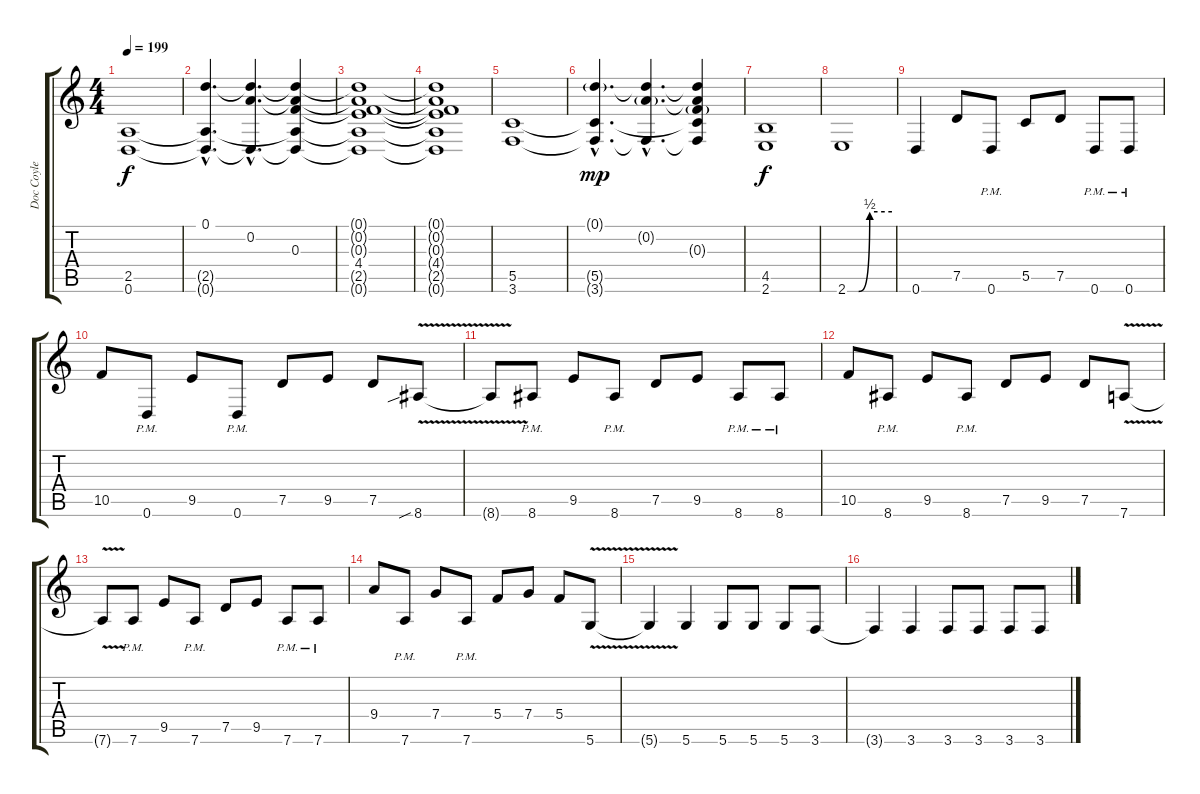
\track ("Doc Coyle (Guitar)" "Doc Coyle ") {instrument overdrivenguitar}
\staff {score tabs}
\tuning (D4 A3 F3 C3 G2 D2) {hide}
\ts (4 4)
\tempo 199
\clef g2
\ks c
(2.5 0.6).1{dy f} |
(0.1{hac} 2.5{hac t} 0.6{hac t}).4{d} (0.1{hac t} 0.2{hac} 0.6{hac t}).4{d} (0.1{t} 0.2{t} 0.3 2.5{t} 0.6{t}).4 |
(0.1{t} 0.2{t} 0.3{t} 4.4 2.5{t} 0.6{t}).1 |
(0.1{t} 0.2{t} 0.3{t} 4.4{t} 2.5{t} 0.6{t}).1 |
(5.5 3.6).1 |
(0.1{g hac} 5.5{hac t} 3.6{hac t}).4{d dy mp} (0.1{hac t} 0.2{g hac} 3.6{hac t}).4{d} (0.1{t} 0.2{t} 0.3{g} 5.5{t} 3.6{t}).4 |
(4.5 2.6).1{dy f} |
2.6{be (custom 0 0 15 0 30 2 60 2)}.1 |
0.6.4{balance 16} 7.5.8 0.6{pm}.8 5.5.8 7.5.8 0.6{pm}.8 0.6{pm}.8 |
10.5.8 0.6{pm}.8 9.5.8 0.6{pm}.8 7.5.8 9.5.8 7.5.8 8.6{v sib}.8 |
8.6{t}.8 8.6{pm}.8 9.5.8 8.6{pm}.8 7.5.8 9.5.8 8.6{pm}.8 8.6{pm}.8 |
10.5.8 8.6{pm}.8 9.5.8 8.6{pm}.8 7.5.8 9.5.8 7.5.8 7.6{v}.8 |
7.6{t}.8 7.6{pm}.8 9.5.8 7.6{pm}.8 7.5.8 9.5.8 7.6{pm}.8 7.6{pm}.8 |
9.4.8 7.6{pm}.8 7.4.8 7.6{pm}.8 5.4.8 7.4.8 5.4.8 5.6{v}.8 |
5.6{t}.4 5.6.4 5.6.8 5.6.8 5.6.8 3.6.8 |
3.6{t}.4 3.6.4 3.6.8 3.6.8 3.6.8 3.6.8
